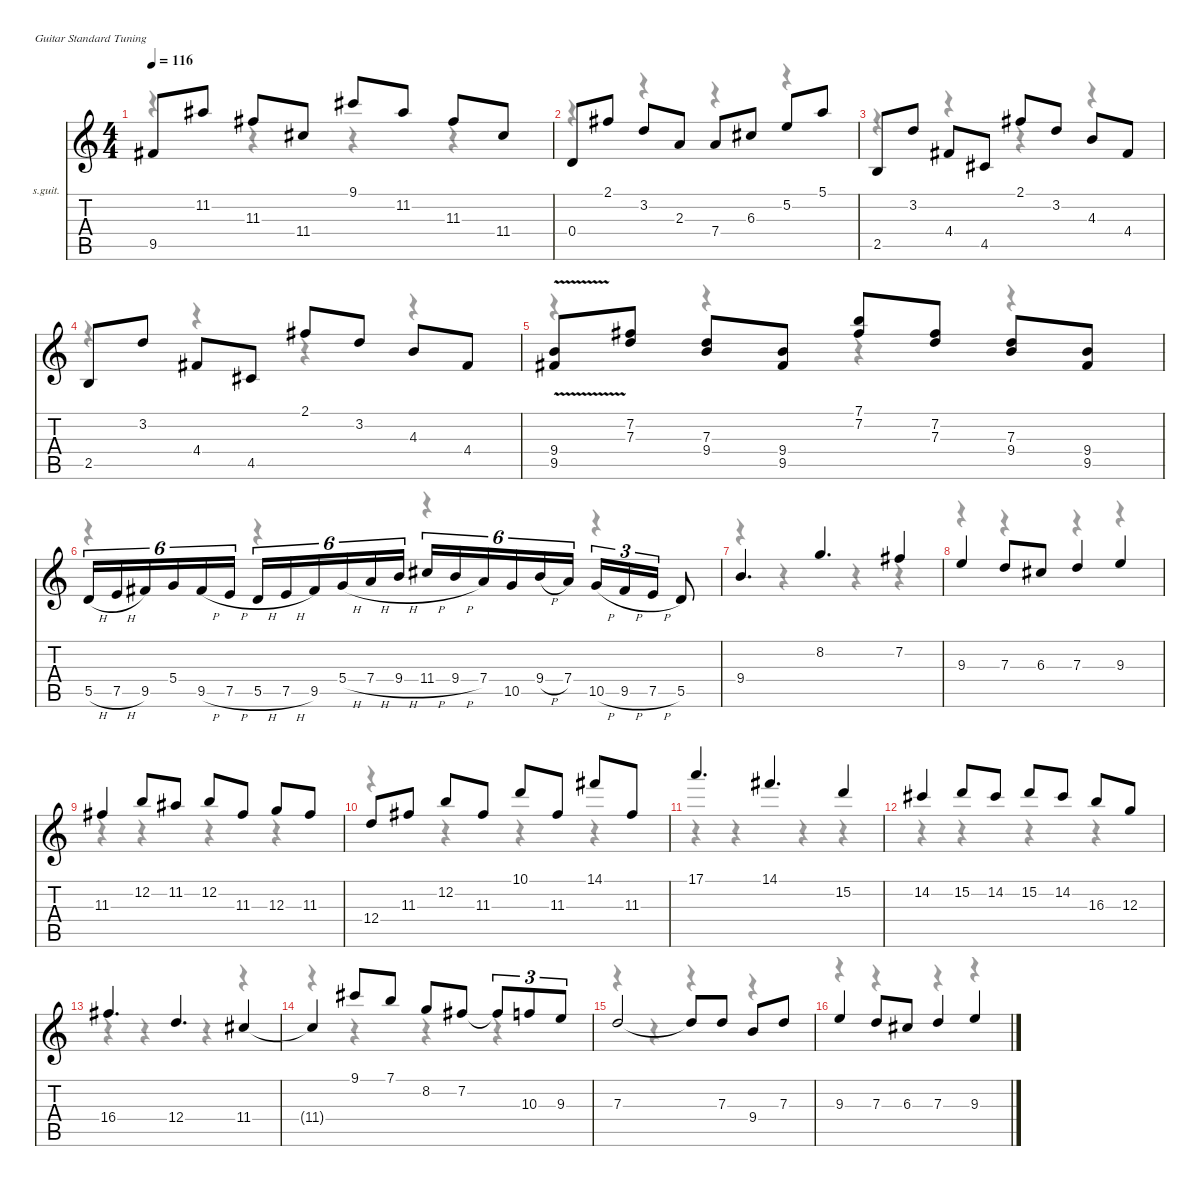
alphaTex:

\defaultSystemsLayout 4
\hideDynamics
\bracketExtendMode nobrackets
\firstSystemTrackNameOrientation horizontal
\otherSystemsTrackNameOrientation horizontal
\chordDiagramsInScore
\track ("Guitar 2" "s.guit.") {instrument acousticguitarsteel}
\staff {score tabs}
\tuning (E4 B3 G3 D3 A2 E2)
\voice
\ts (4 4)
\tempo 116
\clef g2
\ks c
9.5{acc #}.8{dy f beam Up} 11.2{acc #}.8{beam Up} 11.3{acc #}.8{beam Up} 11.4{acc #}.8{beam Up} 9.1{acc #}.8{beam Up} 11.2{acc #}.8{beam Up} 11.3{acc #}.8{beam Up} 11.4{acc #}.8{beam Up} |
0.4.8{beam Up} 2.1{acc #}.8{beam Up} 3.2.8{beam Up} 2.3.8{beam Up} 7.4.8{beam Up} 6.3{acc #}.8{beam Up} 5.2.8{beam Up} 5.1.8{beam Up} |
2.5.8{beam Up} 3.2.8{beam Up} 4.4{acc #}.8{beam Up} 4.5{acc #}.8{beam Up} 2.1{acc #}.8{beam Up} 3.2.8{beam Up} 4.3.8{beam Up} 4.4{acc #}.8{beam Up} |
2.5.8{beam Up} 3.2.8{beam Up} 4.4{acc #}.8{beam Up} 4.5{acc #}.8{beam Up} 2.1{acc #}.8{beam Up} 3.2.8{beam Up} 4.3.8{beam Up} 4.4{acc #}.8{beam Up} |
(9.4{v} 9.5{v acc #}).8{beam Up} (7.2{acc #} 7.3).8{beam Up} (7.3 9.4).8{beam Up} (9.4 9.5{acc #}).8{beam Up} (7.1 7.2{acc #}).8{beam Up} (7.2{acc #} 7.3).8{beam Up} (7.3 9.4).8{beam Up} (9.4 9.5{acc #}).8{beam Up} |
5.5{h}.16{tu (6 4) beam Up} 7.5{h}.16{tu (6 4) beam Up} 9.5{acc #}.16{tu (6 4) beam Up} 5.4.16{tu (6 4) beam Up} 9.5{h acc #}.16{tu (6 4) beam Up} 7.5{h}.16{tu (6 4) beam Up} 5.5{h}.16{tu (6 4) beam Up} 7.5{h}.16{tu (6 4) beam Up} 9.5{acc #}.16{tu (6 4) beam Up} 5.4{h}.16{tu (6 4) beam Up} 7.4{h}.16{tu (6 4) beam Up} 9.4{h}.16{tu (6 4) beam Up} 11.4{h acc #}.16{tu (6 4) beam Up} 9.4{h}.16{tu (6 4) beam Up} 7.4.16{tu (6 4) beam Up} 10.5.16{tu (6 4) beam Up} 9.4{h}.16{tu (6 4) beam Up} 7.4.16{tu (6 4) beam Up} 10.5{h}.16{tu (3 2) beam Up} 9.5{h acc #}.16{tu (3 2) beam Up} 7.5{h}.16{tu (3 2) beam Up} 5.5.8{beam Up} |
9.4.4{d beam Up} 8.2.4{d beam Up} 7.2{acc #}.4{beam Up} |
9.3.4{beam Up} 7.3.8{beam Up} 6.3{acc #}.8{beam Up} 7.3.4{beam Up} 9.3.4{beam Up} |
11.3{acc #}.4{beam Up} 12.2.8{beam Up} 11.2{acc #}.8{beam Up} 12.2.8{beam Up} 11.3{acc #}.8{beam Up} 12.3.8{beam Up} 11.3{acc #}.8{beam Up} |
12.4.8{beam Up} 11.3{acc #}.8{beam Up} 12.2.8{beam Up} 11.3{acc #}.8{beam Up} 10.1.8{beam Up} 11.3{acc #}.8{beam Up} 14.1{acc #}.8{beam Up} 11.3{acc #}.8{beam Up} |
17.1.4{d beam Up} 14.1{acc #}.4{d beam Up} 15.2.4{beam Up} |
14.2{acc #}.4{beam Up} 15.2.8{beam Up} 14.2{acc #}.8{beam Up} 15.2.8{beam Up} 14.2{acc #}.8{beam Up} 16.3.8{beam Up} 12.3.8{beam Up} |
16.4{acc #}.4{d beam Up} 12.4.4{d beam Up} 11.4{acc #}.4{beam Up} |
11.4{t acc #}.4{beam Up} 9.1{acc #}.8{beam Up} 7.1.8{beam Up} 8.2.8{beam Up} 7.2{acc #}.8{beam Up} 7.2{t acc #}.8{tu (3 2) beam Up} 10.3.8{tu (3 2) beam Up} 9.3.8{tu (3 2) beam Up} |
7.3.2{beam Up} 7.3{t}.8{beam Up} 7.3.8{beam Up} 9.4.8{beam Up} 7.3.8{beam Up} |
9.3.4{beam Up} 7.3.8{beam Up} 6.3{acc #}.8{beam Up} 7.3.4{beam Up} 9.3.4{beam Up}
\voice
\clef g2
\ottava regular
\simile none
\ks c
r.4{dy mf beam Down} r.4{beam Down} r.4{beam Down} r.4{beam Down} |
r.4{beam Down} r.4{beam Down} r.4{beam Down} r.4{beam Down} |
r.4{beam Down} r.4{beam Down} r.4{beam Down} r.4{beam Down} |
r.4{beam Down} r.4{beam Down} r.4{beam Down} r.4{beam Down} |
r.4{beam Down} r.4{beam Down} r.4{beam Down} r.4{beam Down} |
r.4{beam Down} r.4{beam Down} r.4{beam Down} r.4{beam Down} |
r.4{beam Down} r.4{beam Down} r.4{beam Down} r.4{beam Down} |
r.4{beam Down} r.4{beam Down} r.4{beam Down} r.4{beam Down} |
r.4{beam Down} r.4{beam Down} r.4{beam Down} r.4{beam Down} |
r.4{beam Down} r.4{beam Down} r.4{beam Down} r.4{beam Down} |
r.4{beam Down} r.4{beam Down} r.4{beam Down} r.4{beam Down} |
r.4{beam Down} r.4{beam Down} r.4{beam Down} r.4{beam Down} |
r.4{beam Down} r.4{beam Down} r.4{beam Down} r.4{beam Down} |
r.4{beam Down} r.4{beam Down} r.4{beam Down} r.4{beam Down} |
r.4{beam Down} r.4{beam Down} r.4{beam Down} r.4{beam Down} |
r.4{beam Down} r.4{beam Down} r.4{beam Down} r.4{beam Down}
